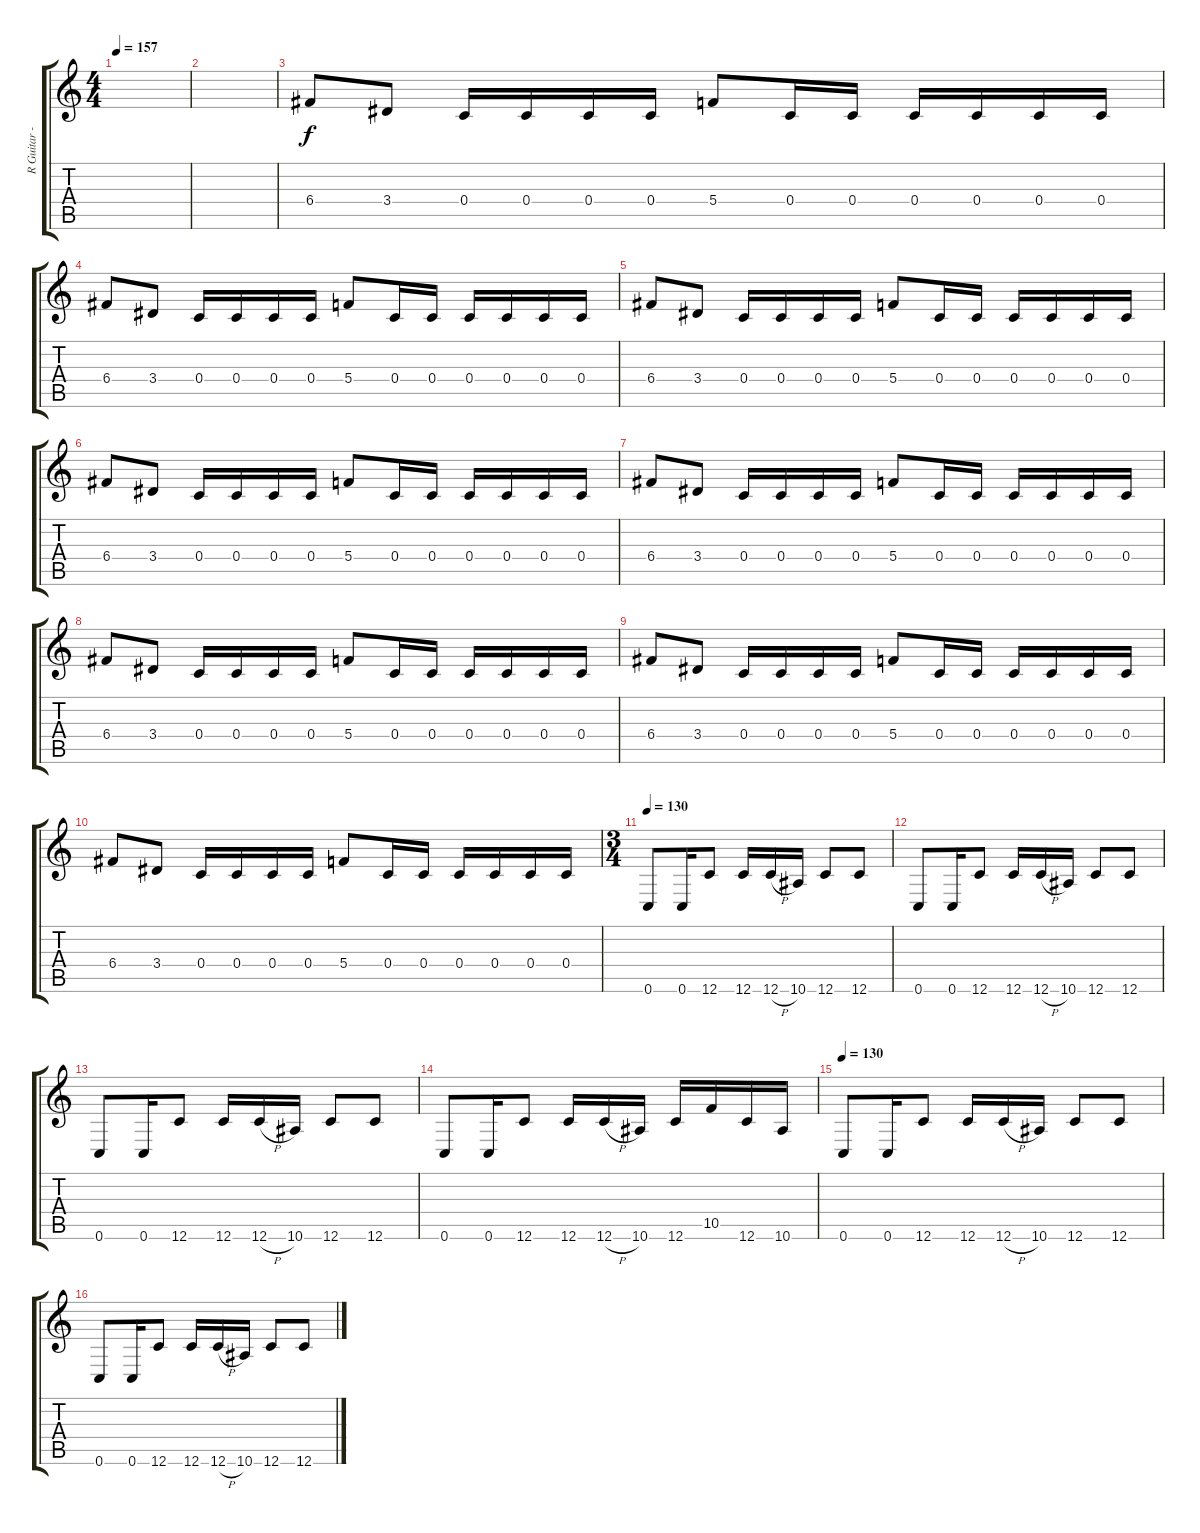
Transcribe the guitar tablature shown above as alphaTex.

\track ("R Guitar - Hammett" "R Guitar -") {instrument distortionguitar}
\staff {score tabs}
\tuning (D4 A3 F3 C3 G2 C2) {hide}
\ts (4 4)
\tempo 157
\clef g2
\ks c
|
|
6.4.8{instrument distortionguitar} 3.4.8 0.4.16 0.4.16 0.4.16 0.4.16 5.4.8 0.4.16 0.4.16 0.4.16 0.4.16 0.4.16 0.4.16 |
6.4.8 3.4.8 0.4.16 0.4.16 0.4.16 0.4.16 5.4.8 0.4.16 0.4.16 0.4.16 0.4.16 0.4.16 0.4.16 |
6.4.8 3.4.8 0.4.16 0.4.16 0.4.16 0.4.16 5.4.8 0.4.16 0.4.16 0.4.16 0.4.16 0.4.16 0.4.16 |
6.4.8 3.4.8 0.4.16 0.4.16 0.4.16 0.4.16 5.4.8 0.4.16 0.4.16 0.4.16 0.4.16 0.4.16 0.4.16 |
6.4.8 3.4.8 0.4.16 0.4.16 0.4.16 0.4.16 5.4.8 0.4.16 0.4.16 0.4.16 0.4.16 0.4.16 0.4.16 |
6.4.8 3.4.8 0.4.16 0.4.16 0.4.16 0.4.16 5.4.8 0.4.16 0.4.16 0.4.16 0.4.16 0.4.16 0.4.16 |
6.4.8 3.4.8 0.4.16 0.4.16 0.4.16 0.4.16 5.4.8 0.4.16 0.4.16 0.4.16 0.4.16 0.4.16 0.4.16 |
6.4.8 3.4.8 0.4.16 0.4.16 0.4.16 0.4.16 5.4.8 0.4.16 0.4.16 0.4.16 0.4.16 0.4.16 0.4.16 |
\ts (3 4)
\tempo 130
0.6.8 0.6.16 12.6.8 12.6.16 12.6{h}.16 10.6.16 12.6.8 12.6.8 |
0.6.8 0.6.16 12.6.8 12.6.16 12.6{h}.16 10.6.16 12.6.8 12.6.8 |
0.6.8 0.6.16 12.6.8 12.6.16 12.6{h}.16 10.6.16 12.6.8 12.6.8 |
0.6.8 0.6.16 12.6.8 12.6.16 12.6{h}.16 10.6.16 12.6.16 10.5.16 12.6.16 10.6.16 |
\tempo 130
0.6.8 0.6.16 12.6.8 12.6.16 12.6{h}.16 10.6.16 12.6.8 12.6.8 |
0.6.8 0.6.16 12.6.8 12.6.16 12.6{h}.16 10.6.16 12.6.8 12.6.8
